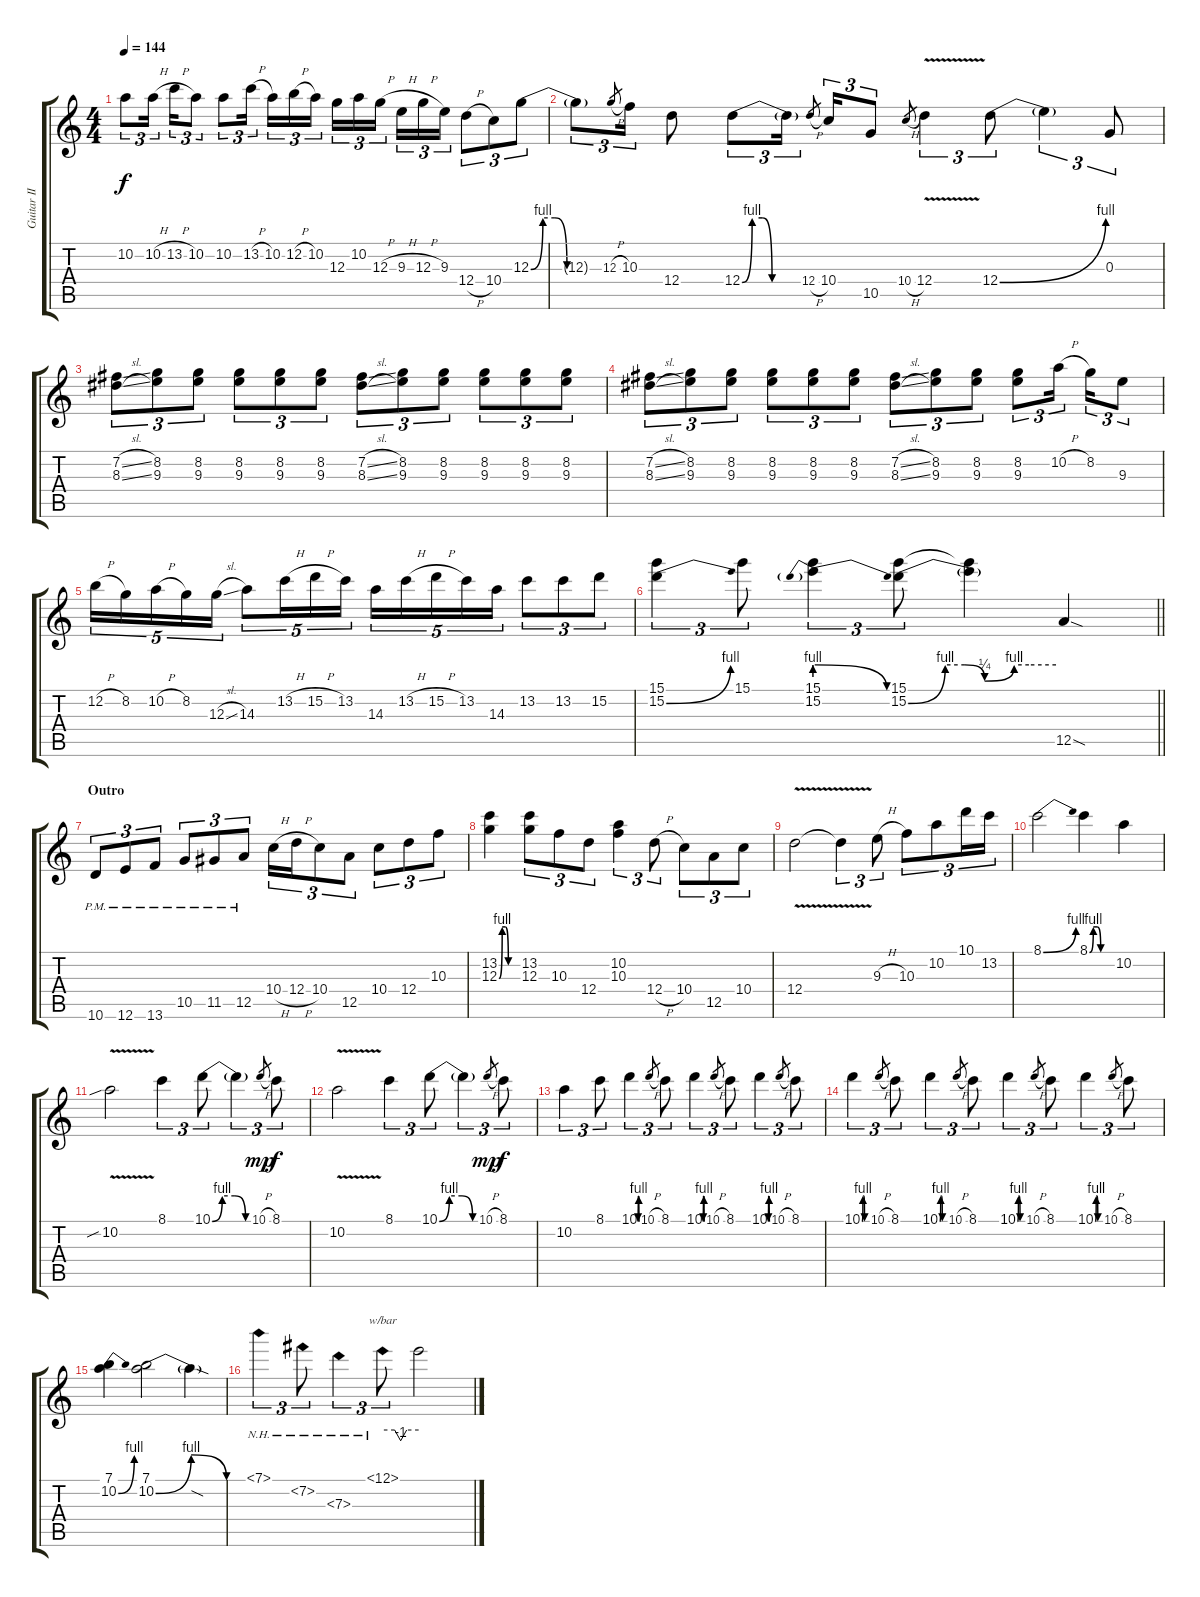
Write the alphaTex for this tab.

\track ("Guitar II" "Guitar II") {instrument overdrivenguitar}
\staff {score tabs}
\tuning (E4 B3 G3 D3 A2 E2) {hide}
\ts (4 4)
\tempo 144
\clef g2
\ks c
10.2.8{tu (3 2) dy f} 10.2{h}.16{tu (3 2) beam splitsecondary} 13.2{h}.16{tu (3 2)} 10.2.8{tu (3 2)} 10.2.8{tu (3 2)} 13.2{h}.16{tu (3 2) beam splitsecondary} 10.2.16{tu (3 2)} 12.2{h}.16{tu (3 2)} 10.2.16{tu (3 2)} 12.3.16{tu (3 2)} 10.2.16{tu (3 2)} 12.3{h}.16{tu (3 2) beam splitsecondary} 9.3{h}.16{tu (3 2)} 12.3{h}.16{tu (3 2)} 9.3.16{tu (3 2)} 12.4{h}.8{tu (3 2)} 10.4.8{tu (3 2)} 12.3{be (custom 0 0 10 4 20 4 30 0 60 0)}.8{tu (3 2)} |
12.3{t}.8{tu (3 2)} 12.3{h}.8{gr} 10.3.16{tu (3 2)} 12.4.8 12.4{be (custom 0 0 10 4 20 4 30 0 60 0)}.8{tu (3 2)} 12.4{t}.16{tu (3 2)} 12.4{h}.8{gr beam splitsecondary} 10.4.16{tu (3 2)} 10.5.8{tu (3 2)} 10.4{h}.8{gr} 12.4{v}.4{tu (3 2)} 12.4{be (bend 0 0 60 4)}.8{tu (3 2)} 12.4{t}.4{tu (3 2)} 0.3.8{tu (3 2)} |
(7.2{sl} 8.3{sl}).8{tu (3 2)} (8.2 9.3).8{tu (3 2)} (8.2 9.3).8{tu (3 2)} (8.2 9.3).8{tu (3 2)} (8.2 9.3).8{tu (3 2)} (8.2 9.3).8{tu (3 2)} (7.2{sl} 8.3{sl}).8{tu (3 2)} (8.2 9.3).8{tu (3 2)} (8.2 9.3).8{tu (3 2)} (8.2 9.3).8{tu (3 2)} (8.2 9.3).8{tu (3 2)} (8.2 9.3).8{tu (3 2)} |
(7.2{sl} 8.3{sl}).8{tu (3 2)} (8.2 9.3).8{tu (3 2)} (8.2 9.3).8{tu (3 2)} (8.2 9.3).8{tu (3 2)} (8.2 9.3).8{tu (3 2)} (8.2 9.3).8{tu (3 2)} (7.2{sl} 8.3{sl}).8{tu (3 2)} (8.2 9.3).8{tu (3 2)} (8.2 9.3).8{tu (3 2)} (8.2 9.3).8{tu (3 2)} 10.2{h}.16{tu (3 2) beam splitsecondary} 8.2.16{tu (3 2)} 9.3.8{tu (3 2)} |
12.2{h}.16{tu (5 4)} 8.2.16{tu (5 4)} 10.2{h}.16{tu (5 4)} 8.2.16{tu (5 4)} 12.3{sl}.16{tu (5 4)} 14.3.8{tu (5 4)} 13.2{h}.16{tu (5 4)} 15.2{h}.16{tu (5 4)} 13.2.16{tu (5 4)} 14.3.16{tu (5 4)} 13.2{h}.16{tu (5 4)} 15.2{h}.16{tu (5 4)} 13.2.16{tu (5 4)} 14.3.16{tu (5 4)} 13.2.8{tu (3 2)} 13.2.8{tu (3 2)} 15.2.8{tu (3 2)} |
\barLineRight lightlight
(15.1 15.2{be (bend 0 0 60 4)}).4{tu (3 2)} 15.1.8{tu (3 2)} (15.1 15.2{be (prebendrelease 0 4 60 0)}).4{tu (3 2)} (15.1 15.2{be (custom 0 0 15 4 23 4 31 1 43 4 49 4 60 4)}).8{tu (3 2)} (15.1{t} 15.2{t}).4 12.5{sod}.4 |
\section ("" "Outro")
10.6{pm}.8{tu (3 2)} 12.6{pm}.8{tu (3 2)} 13.6{pm}.8{tu (3 2)} 10.5{pm}.8{tu (3 2)} 11.5{pm}.8{tu (3 2)} 12.5{pm}.8{tu (3 2)} 10.4{h}.16{tu (3 2)} 12.4{h}.16{tu (3 2)} 10.4.8{tu (3 2)} 12.5.8{tu (3 2)} 10.4.8{tu (3 2)} 12.4.8{tu (3 2)} 10.3.8{tu (3 2)} |
(13.2 12.3{be (custom 0 0 10 4 20 4 30 0 60 0)}).4 (13.2 12.3).8{tu (3 2)} 10.3.8{tu (3 2)} 12.4.8{tu (3 2)} (10.2 10.3).4{tu (3 2)} 12.4{h}.8{tu (3 2)} 10.4.8{tu (3 2)} 12.5.8{tu (3 2)} 10.4.8{tu (3 2)} |
12.4{v}.2 12.4{t}.4{tu (3 2)} 9.3{h}.8{tu (3 2)} 10.3.8{tu (3 2)} 10.2.8{tu (3 2)} 10.1.16{tu (3 2)} 13.2.16{tu (3 2)} |
8.1{be (bend 0 0 60 4)}.2 8.1{be (custom 0 0 10 4 20 4 30 0 60 0)}.4 10.2.4 |
10.2{v sib}.2 8.1.4{tu (3 2)} 10.1{be (custom 0 0 15 4 34 4 50 0 60 0)}.8{tu (3 2)} 10.1{t}.4{tu (3 2)} 10.1{h}.8{gr dy mp} 8.1.8{tu (3 2) dy f} |
10.2{v}.2 8.1.4{tu (3 2)} 10.1{be (custom 0 0 15 4 34 4 50 0 60 0)}.8{tu (3 2)} 10.1{t}.4{tu (3 2)} 10.1{h}.8{gr dy mp} 8.1.8{tu (3 2) dy f} |
10.2.4{tu (3 2)} 8.1.8{tu (3 2)} 10.1{be (custom 0 0 10 4 20 4 30 0 60 0)}.4{tu (3 2)} 10.1{h}.8{gr} 8.1.8{tu (3 2)} 10.1{be (custom 0 0 10 4 20 4 30 0 60 0)}.4{tu (3 2)} 10.1{h}.8{gr} 8.1.8{tu (3 2)} 10.1{be (custom 0 0 10 4 20 4 30 0 60 0)}.4{tu (3 2)} 10.1{h}.8{gr} 8.1.8{tu (3 2)} |
10.1{be (custom 0 0 10 4 20 4 30 0 60 0)}.4{tu (3 2)} 10.1{h}.8{gr} 8.1.8{tu (3 2)} 10.1{be (custom 0 0 10 4 20 4 30 0 60 0)}.4{tu (3 2)} 10.1{h}.8{gr} 8.1.8{tu (3 2)} 10.1{be (custom 0 0 10 4 20 4 30 0 60 0)}.4{tu (3 2)} 10.1{h}.8{gr} 8.1.8{tu (3 2)} 10.1{be (custom 0 0 10 4 20 4 30 0 60 0)}.4{tu (3 2)} 10.1{h}.8{gr} 8.1.8{tu (3 2)} |
(7.1 10.2{be (bend 0 0 60 4)}).4 (7.1 10.2{be (bendrelease 0 0 15 4 44 4 60 0)}).2 10.2{sod t}.4 |
7.1{nh}.4{tu (3 2)} 7.2{nh}.8{tu (3 2)} 7.3{nh}.4{tu (3 2)} 12.1{nh}.8{tu (3 2) tbe (custom default 0 0 20 0 30 -4 40 0 60 0)} 12.1{t}.2
